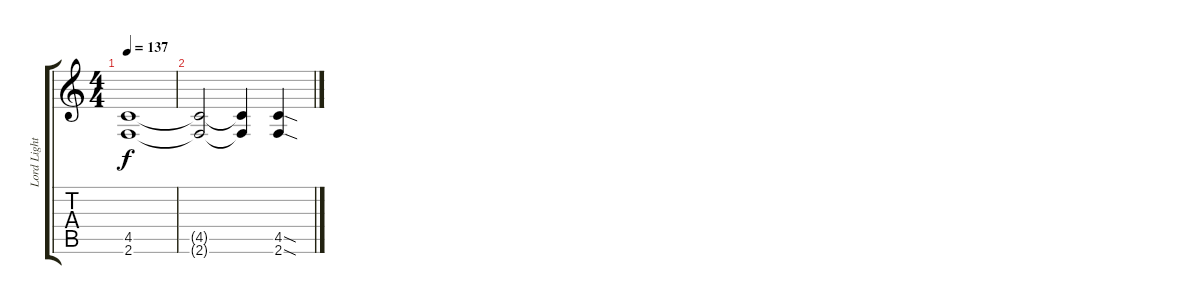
\track ("Lord Lightbringer" "Lord Light") {instrument distortionguitar}
\staff {score tabs}
\tuning (Eb4 Bb3 Gb3 Db3 Ab2 Eb2) {hide}
\ts (4 4)
\tempo 137
\clef g2
\ks c
(4.5 2.6).1{dy f} |
(4.5{t} 2.6{t}).2 (4.5{t} 2.6{t}).4 (4.5{sod} 2.6{sod}).4
